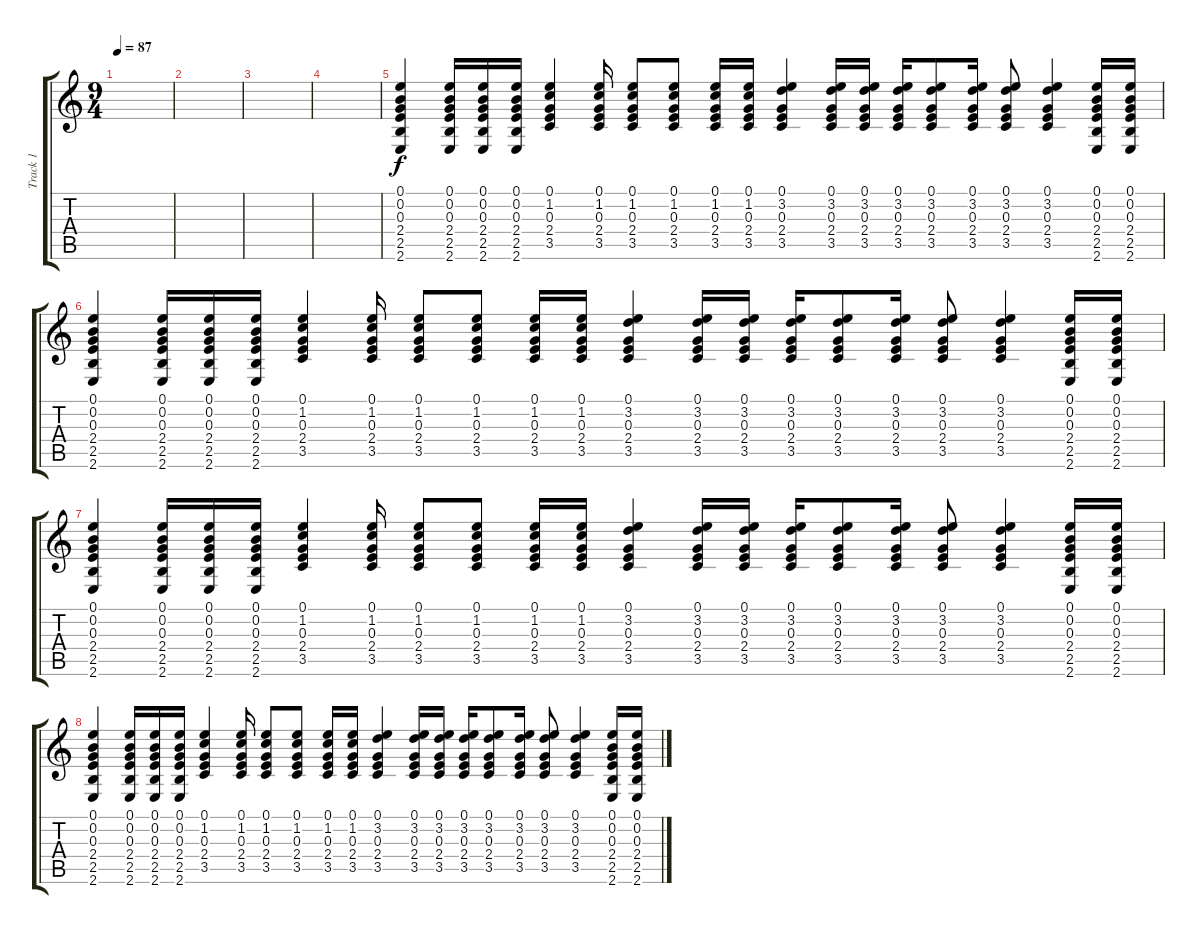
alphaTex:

\track ("Track 1" "Track 1") {instrument acousticguitarnylon}
\staff {score tabs}
\tuning (E4 B3 G3 D3 A2 D2) {hide}
\ts (9 4)
\tempo 87
\clef g2
\ks c
|
|
|
|
(0.1 0.2 0.3 2.4 2.5 2.6).4 (0.1 0.2 0.3 2.4 2.5 2.6).16 (0.1 0.2 0.3 2.4 2.5 2.6).16 (0.1 0.2 0.3 2.4 2.5 2.6).16 (0.1 1.2 0.3 2.4 3.5).4 (0.1 1.2 0.3 2.4 3.5).16 (0.1 1.2 0.3 2.4 3.5).8 (0.1 1.2 0.3 2.4 3.5).8 (0.1 1.2 0.3 2.4 3.5).16 (0.1 1.2 0.3 2.4 3.5).16 (0.1 3.2 0.3 2.4 3.5).4 (0.1 3.2 0.3 2.4 3.5).16 (0.1 3.2 0.3 2.4 3.5).16 (0.1 3.2 0.3 2.4 3.5).16 (0.1 3.2 0.3 2.4 3.5).8 (0.1 3.2 0.3 2.4 3.5).16 (0.1 3.2 0.3 2.4 3.5).8 (0.1 3.2 0.3 2.4 3.5).4 (0.1 0.2 0.3 2.4 2.5 2.6).16 (0.1 0.2 0.3 2.4 2.5 2.6).16 |
(0.1 0.2 0.3 2.4 2.5 2.6).4 (0.1 0.2 0.3 2.4 2.5 2.6).16 (0.1 0.2 0.3 2.4 2.5 2.6).16 (0.1 0.2 0.3 2.4 2.5 2.6).16 (0.1 1.2 0.3 2.4 3.5).4 (0.1 1.2 0.3 2.4 3.5).16 (0.1 1.2 0.3 2.4 3.5).8 (0.1 1.2 0.3 2.4 3.5).8 (0.1 1.2 0.3 2.4 3.5).16 (0.1 1.2 0.3 2.4 3.5).16 (0.1 3.2 0.3 2.4 3.5).4 (0.1 3.2 0.3 2.4 3.5).16 (0.1 3.2 0.3 2.4 3.5).16 (0.1 3.2 0.3 2.4 3.5).16 (0.1 3.2 0.3 2.4 3.5).8 (0.1 3.2 0.3 2.4 3.5).16 (0.1 3.2 0.3 2.4 3.5).8 (0.1 3.2 0.3 2.4 3.5).4 (0.1 0.2 0.3 2.4 2.5 2.6).16 (0.1 0.2 0.3 2.4 2.5 2.6).16 |
(0.1 0.2 0.3 2.4 2.5 2.6).4 (0.1 0.2 0.3 2.4 2.5 2.6).16 (0.1 0.2 0.3 2.4 2.5 2.6).16 (0.1 0.2 0.3 2.4 2.5 2.6).16 (0.1 1.2 0.3 2.4 3.5).4 (0.1 1.2 0.3 2.4 3.5).16 (0.1 1.2 0.3 2.4 3.5).8 (0.1 1.2 0.3 2.4 3.5).8 (0.1 1.2 0.3 2.4 3.5).16 (0.1 1.2 0.3 2.4 3.5).16 (0.1 3.2 0.3 2.4 3.5).4 (0.1 3.2 0.3 2.4 3.5).16 (0.1 3.2 0.3 2.4 3.5).16 (0.1 3.2 0.3 2.4 3.5).16 (0.1 3.2 0.3 2.4 3.5).8 (0.1 3.2 0.3 2.4 3.5).16 (0.1 3.2 0.3 2.4 3.5).8 (0.1 3.2 0.3 2.4 3.5).4 (0.1 0.2 0.3 2.4 2.5 2.6).16 (0.1 0.2 0.3 2.4 2.5 2.6).16 |
(0.1 0.2 0.3 2.4 2.5 2.6).4 (0.1 0.2 0.3 2.4 2.5 2.6).16 (0.1 0.2 0.3 2.4 2.5 2.6).16 (0.1 0.2 0.3 2.4 2.5 2.6).16 (0.1 1.2 0.3 2.4 3.5).4 (0.1 1.2 0.3 2.4 3.5).16 (0.1 1.2 0.3 2.4 3.5).8 (0.1 1.2 0.3 2.4 3.5).8 (0.1 1.2 0.3 2.4 3.5).16 (0.1 1.2 0.3 2.4 3.5).16 (0.1 3.2 0.3 2.4 3.5).4 (0.1 3.2 0.3 2.4 3.5).16 (0.1 3.2 0.3 2.4 3.5).16 (0.1 3.2 0.3 2.4 3.5).16 (0.1 3.2 0.3 2.4 3.5).8 (0.1 3.2 0.3 2.4 3.5).16 (0.1 3.2 0.3 2.4 3.5).8 (0.1 3.2 0.3 2.4 3.5).4 (0.1 0.2 0.3 2.4 2.5 2.6).16 (0.1 0.2 0.3 2.4 2.5 2.6).16
